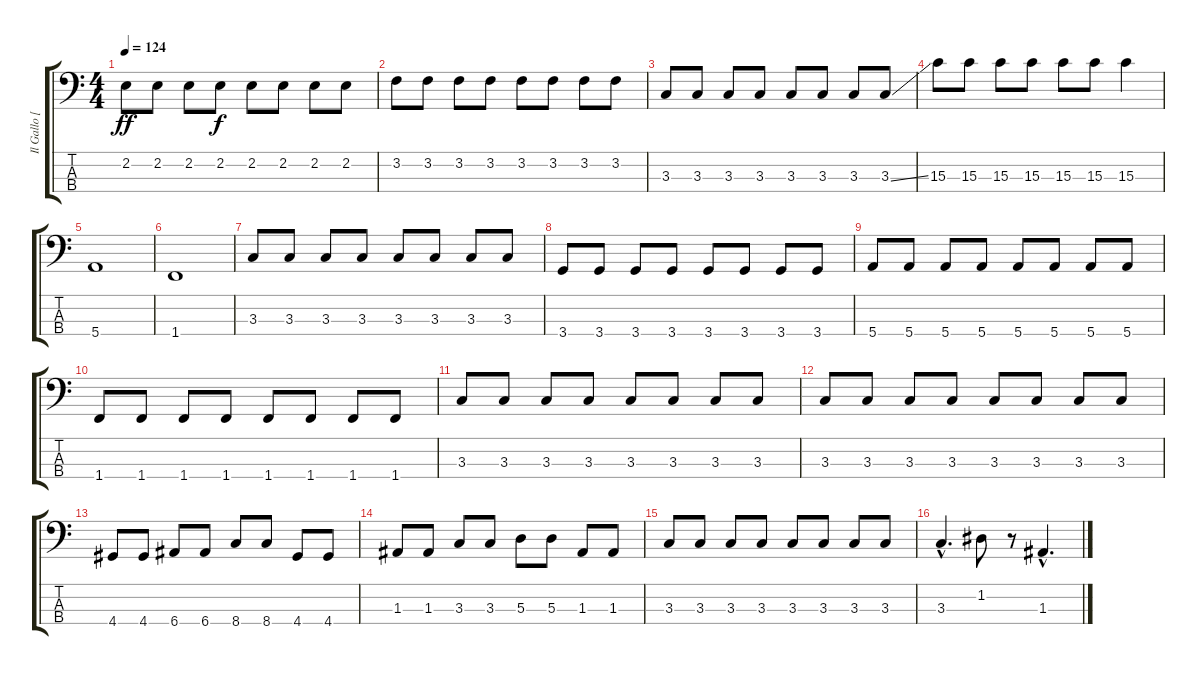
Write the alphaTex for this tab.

\track ("Il Gallo [bass]" "Il Gallo [") {instrument electricbassfinger}
\staff {score tabs}
\tuning (G2 D2 A1 E1) {hide}
\ts (4 4)
\tempo 124
\clef f4
\ks c
2.2.8{dy ff} 2.2.8 2.2.8 2.2.8{dy f} 2.2.8 2.2.8 2.2.8 2.2.8 |
3.2.8 3.2.8 3.2.8 3.2.8 3.2.8 3.2.8 3.2.8 3.2.8 |
3.3.8 3.3.8 3.3.8 3.3.8 3.3.8 3.3.8 3.3.8 3.3{ss}.8 |
15.3.8 15.3.8 15.3.8 15.3.8 15.3.8 15.3.8 15.3.4 |
5.4.1 |
1.4.1 |
3.3.8 3.3.8 3.3.8 3.3.8 3.3.8 3.3.8 3.3.8 3.3.8 |
3.4.8 3.4.8 3.4.8 3.4.8 3.4.8 3.4.8 3.4.8 3.4.8 |
5.4.8 5.4.8 5.4.8 5.4.8 5.4.8 5.4.8 5.4.8 5.4.8 |
1.4.8 1.4.8 1.4.8 1.4.8 1.4.8 1.4.8 1.4.8 1.4.8 |
3.3.8 3.3.8 3.3.8 3.3.8 3.3.8 3.3.8 3.3.8 3.3.8 |
3.3.8 3.3.8 3.3.8 3.3.8 3.3.8 3.3.8 3.3.8 3.3.8 |
4.4.8 4.4.8 6.4.8 6.4.8 8.4.8 8.4.8 4.4.8 4.4.8 |
1.3.8 1.3.8 3.3.8 3.3.8 5.3.8 5.3.8 1.3.8 1.3.8 |
3.3.8 3.3.8 3.3.8 3.3.8 3.3.8 3.3.8 3.3.8 3.3.8 |
3.3{hac}.4{d} 1.2.8 r.8 1.3{hac}.4{d}
